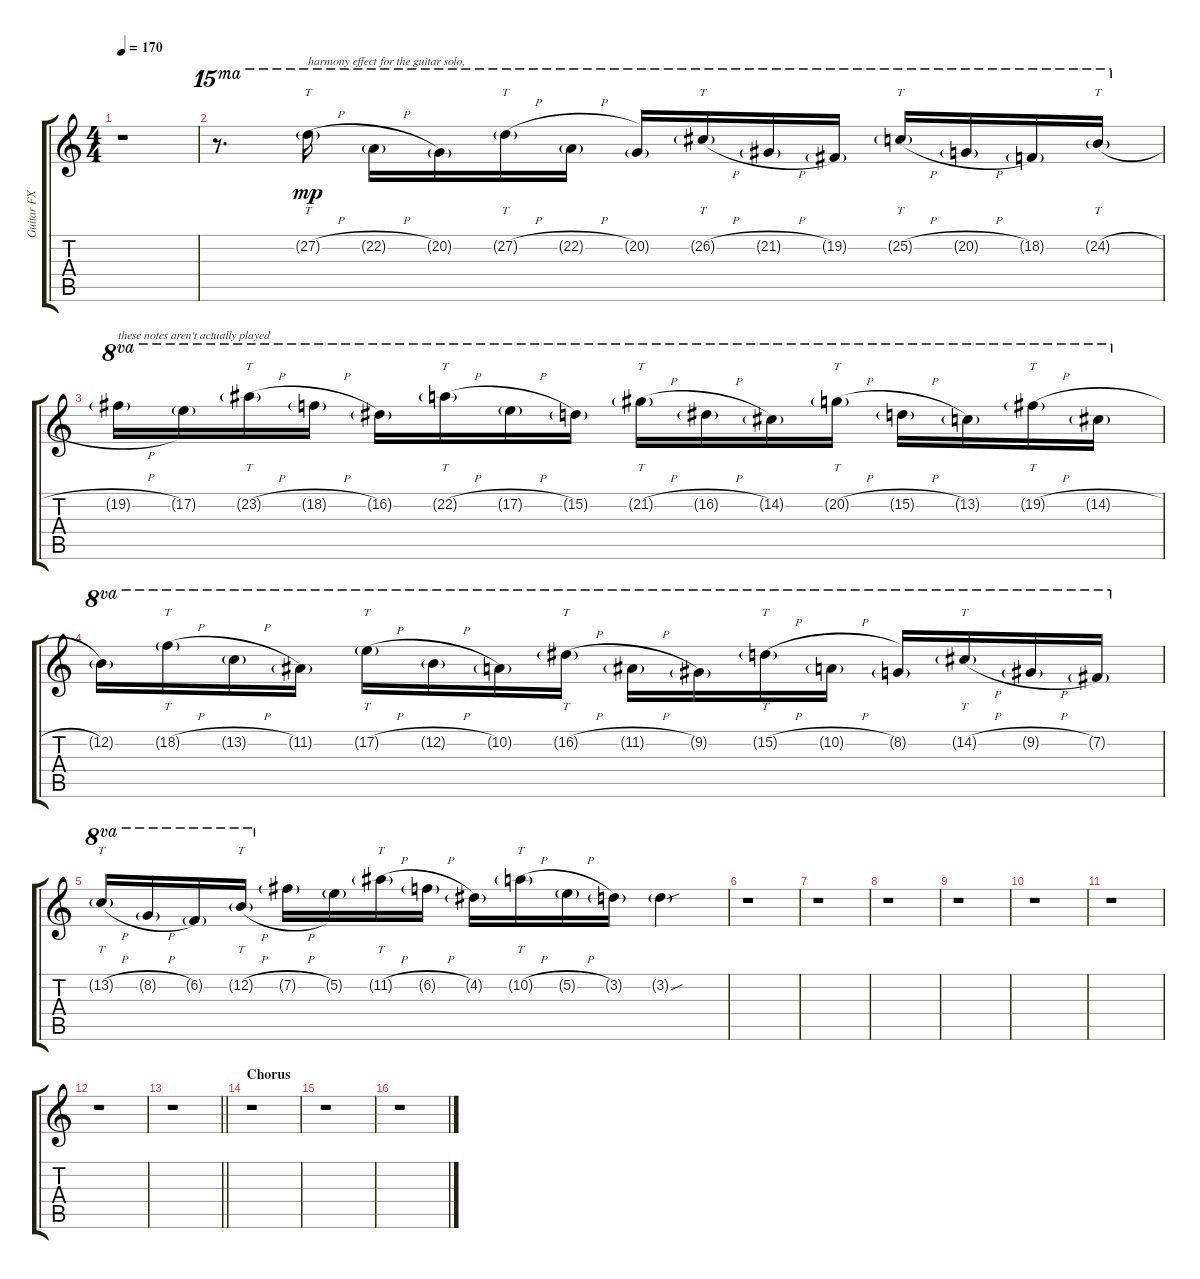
\track ("Guitar FX" "Guitar FX") {instrument distortionguitar}
\staff {score tabs}
\tuning (E4 B3 G3 D3 A2 E2) {hide}
\ts (4 4)
\tempo 170
\clef g2
\ks c
r.1{dy mp} |
r.8{d ot 15ma} 27.2{h g}.16{tt ot 15ma txt "harmony effect for the guitar solo,"} 22.2{h g}.16{ot 15ma} 20.2{g}.16{ot 15ma} 27.2{h g}.16{tt ot 15ma} 22.2{h g}.16{ot 15ma} 20.2{g}.16{ot 15ma} 26.2{h g}.16{tt ot 15ma} 21.2{h g}.16{ot 15ma} 19.2{g}.16{ot 15ma} 25.2{h g}.16{tt ot 15ma} 20.2{h g}.16{ot 15ma} 18.2{g}.16{ot 15ma} 24.2{h g}.16{tt ot 15ma} |
19.2{h g}.16{ot 8va txt "these notes aren't actually played"} 17.2{g}.16{ot 8va} 23.2{h g}.16{tt ot 8va} 18.2{h g}.16{ot 8va} 16.2{g}.16{ot 8va} 22.2{h g}.16{tt ot 8va} 17.2{h g}.16{ot 8va} 15.2{g}.16{ot 8va} 21.2{h g}.16{tt ot 8va} 16.2{h g}.16{ot 8va} 14.2{g}.16{ot 8va} 20.2{h g}.16{tt ot 8va} 15.2{h g}.16{ot 8va} 13.2{g}.16{ot 8va} 19.2{h g}.16{tt ot 8va} 14.2{h g}.16{ot 8va} |
12.2{g}.16{ot 8va} 18.2{h g}.16{tt ot 8va} 13.2{h g}.16{ot 8va} 11.2{g}.16{ot 8va} 17.2{h g}.16{tt ot 8va} 12.2{h g}.16{ot 8va} 10.2{g}.16{ot 8va} 16.2{h g}.16{tt ot 8va} 11.2{h g}.16{ot 8va} 9.2{g}.16{ot 8va} 15.2{h g}.16{tt ot 8va} 10.2{h g}.16{ot 8va} 8.2{g}.16{ot 8va} 14.2{h g}.16{tt ot 8va} 9.2{h g}.16{ot 8va} 7.2{g}.16{ot 8va} |
13.2{h g}.16{tt ot 8va} 8.2{h g}.16{ot 8va} 6.2{g}.16{ot 8va} 12.2{h g}.16{tt ot 8va} 7.2{h g}.16 5.2{g}.16 11.2{h g}.16{tt} 6.2{h g}.16 4.2{g}.16 10.2{h g}.16{tt} 5.2{h g}.16 3.2{g}.16 3.2{sou g}.4 |
r.1 |
r.1 |
r.1 |
r.1 |
r.1 |
r.1 |
r.1 |
\barLineRight lightlight
r.1 |
\section ("" "Chorus")
r.1 |
r.1 |
r.1
